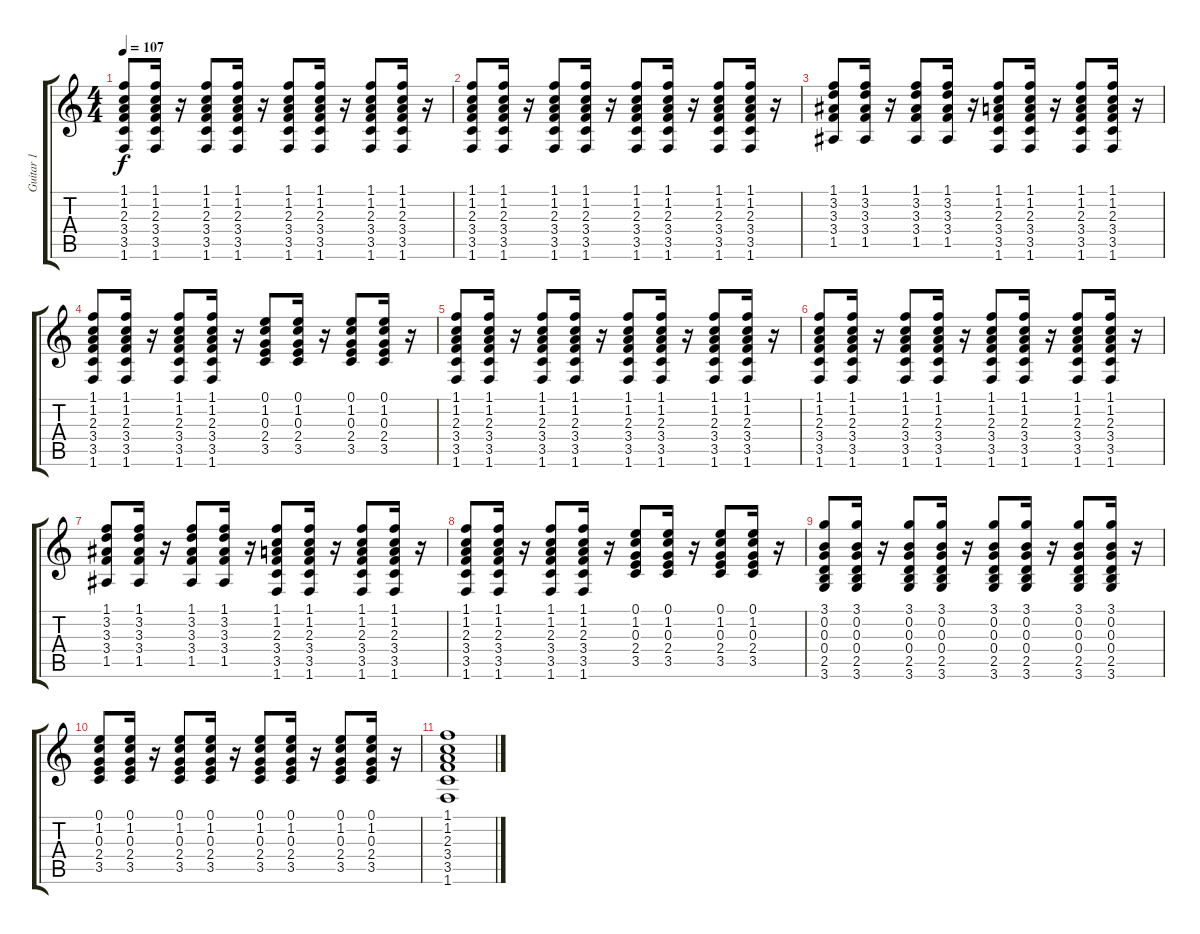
\track ("Guitar 1" "Guitar 1") {instrument acousticguitarsteel}
\staff {score tabs}
\tuning (E4 B3 G3 D3 A2 E2) {hide}
\ts (4 4)
\tempo 107
\clef g2
\ks c
(1.1 1.2 2.3 3.4 3.5 1.6).8{dy f} (1.1 1.2 2.3 3.4 3.5 1.6).16 r.16 (1.1 1.2 2.3 3.4 3.5 1.6).8 (1.1 1.2 2.3 3.4 3.5 1.6).16 r.16 (1.1 1.2 2.3 3.4 3.5 1.6).8 (1.1 1.2 2.3 3.4 3.5 1.6).16 r.16 (1.1 1.2 2.3 3.4 3.5 1.6).8 (1.1 1.2 2.3 3.4 3.5 1.6).16 r.16 |
(1.1 1.2 2.3 3.4 3.5 1.6).8 (1.1 1.2 2.3 3.4 3.5 1.6).16 r.16 (1.1 1.2 2.3 3.4 3.5 1.6).8 (1.1 1.2 2.3 3.4 3.5 1.6).16 r.16 (1.1 1.2 2.3 3.4 3.5 1.6).8 (1.1 1.2 2.3 3.4 3.5 1.6).16 r.16 (1.1 1.2 2.3 3.4 3.5 1.6).8 (1.1 1.2 2.3 3.4 3.5 1.6).16 r.16 |
(1.1 3.2 3.3 3.4 1.5).8 (1.1 3.2 3.3 3.4 1.5).16 r.16 (1.1 3.2 3.3 3.4 1.5).8 (1.1 3.2 3.3 3.4 1.5).16 r.16 (1.1 1.2 2.3 3.4 3.5 1.6).8 (1.1 1.2 2.3 3.4 3.5 1.6).16 r.16 (1.1 1.2 2.3 3.4 3.5 1.6).8 (1.1 1.2 2.3 3.4 3.5 1.6).16 r.16 |
(1.1 1.2 2.3 3.4 3.5 1.6).8 (1.1 1.2 2.3 3.4 3.5 1.6).16 r.16 (1.1 1.2 2.3 3.4 3.5 1.6).8 (1.1 1.2 2.3 3.4 3.5 1.6).16 r.16 (0.1 1.2 0.3 2.4 3.5).8 (0.1 1.2 0.3 2.4 3.5).16 r.16 (0.1 1.2 0.3 2.4 3.5).8 (0.1 1.2 0.3 2.4 3.5).16 r.16 |
(1.1 1.2 2.3 3.4 3.5 1.6).8 (1.1 1.2 2.3 3.4 3.5 1.6).16 r.16 (1.1 1.2 2.3 3.4 3.5 1.6).8 (1.1 1.2 2.3 3.4 3.5 1.6).16 r.16 (1.1 1.2 2.3 3.4 3.5 1.6).8 (1.1 1.2 2.3 3.4 3.5 1.6).16 r.16 (1.1 1.2 2.3 3.4 3.5 1.6).8 (1.1 1.2 2.3 3.4 3.5 1.6).16 r.16 |
(1.1 1.2 2.3 3.4 3.5 1.6).8 (1.1 1.2 2.3 3.4 3.5 1.6).16 r.16 (1.1 1.2 2.3 3.4 3.5 1.6).8 (1.1 1.2 2.3 3.4 3.5 1.6).16 r.16 (1.1 1.2 2.3 3.4 3.5 1.6).8 (1.1 1.2 2.3 3.4 3.5 1.6).16 r.16 (1.1 1.2 2.3 3.4 3.5 1.6).8 (1.1 1.2 2.3 3.4 3.5 1.6).16 r.16 |
(1.1 3.2 3.3 3.4 1.5).8 (1.1 3.2 3.3 3.4 1.5).16 r.16 (1.1 3.2 3.3 3.4 1.5).8 (1.1 3.2 3.3 3.4 1.5).16 r.16 (1.1 1.2 2.3 3.4 3.5 1.6).8 (1.1 1.2 2.3 3.4 3.5 1.6).16 r.16 (1.1 1.2 2.3 3.4 3.5 1.6).8 (1.1 1.2 2.3 3.4 3.5 1.6).16 r.16 |
(1.1 1.2 2.3 3.4 3.5 1.6).8 (1.1 1.2 2.3 3.4 3.5 1.6).16 r.16 (1.1 1.2 2.3 3.4 3.5 1.6).8 (1.1 1.2 2.3 3.4 3.5 1.6).16 r.16 (0.1 1.2 0.3 2.4 3.5).8 (0.1 1.2 0.3 2.4 3.5).16 r.16 (0.1 1.2 0.3 2.4 3.5).8 (0.1 1.2 0.3 2.4 3.5).16 r.16 |
(3.1 0.2 0.3 0.4 2.5 3.6).8 (3.1 0.2 0.3 0.4 2.5 3.6).16 r.16 (3.1 0.2 0.3 0.4 2.5 3.6).8 (3.1 0.2 0.3 0.4 2.5 3.6).16 r.16 (3.1 0.2 0.3 0.4 2.5 3.6).8 (3.1 0.2 0.3 0.4 2.5 3.6).16 r.16 (3.1 0.2 0.3 0.4 2.5 3.6).8 (3.1 0.2 0.3 0.4 2.5 3.6).16 r.16 |
(0.1 1.2 0.3 2.4 3.5).8 (0.1 1.2 0.3 2.4 3.5).16 r.16 (0.1 1.2 0.3 2.4 3.5).8 (0.1 1.2 0.3 2.4 3.5).16 r.16 (0.1 1.2 0.3 2.4 3.5).8 (0.1 1.2 0.3 2.4 3.5).16 r.16 (0.1 1.2 0.3 2.4 3.5).8 (0.1 1.2 0.3 2.4 3.5).16 r.16 |
(1.1 1.2 2.3 3.4 3.5 1.6).1
